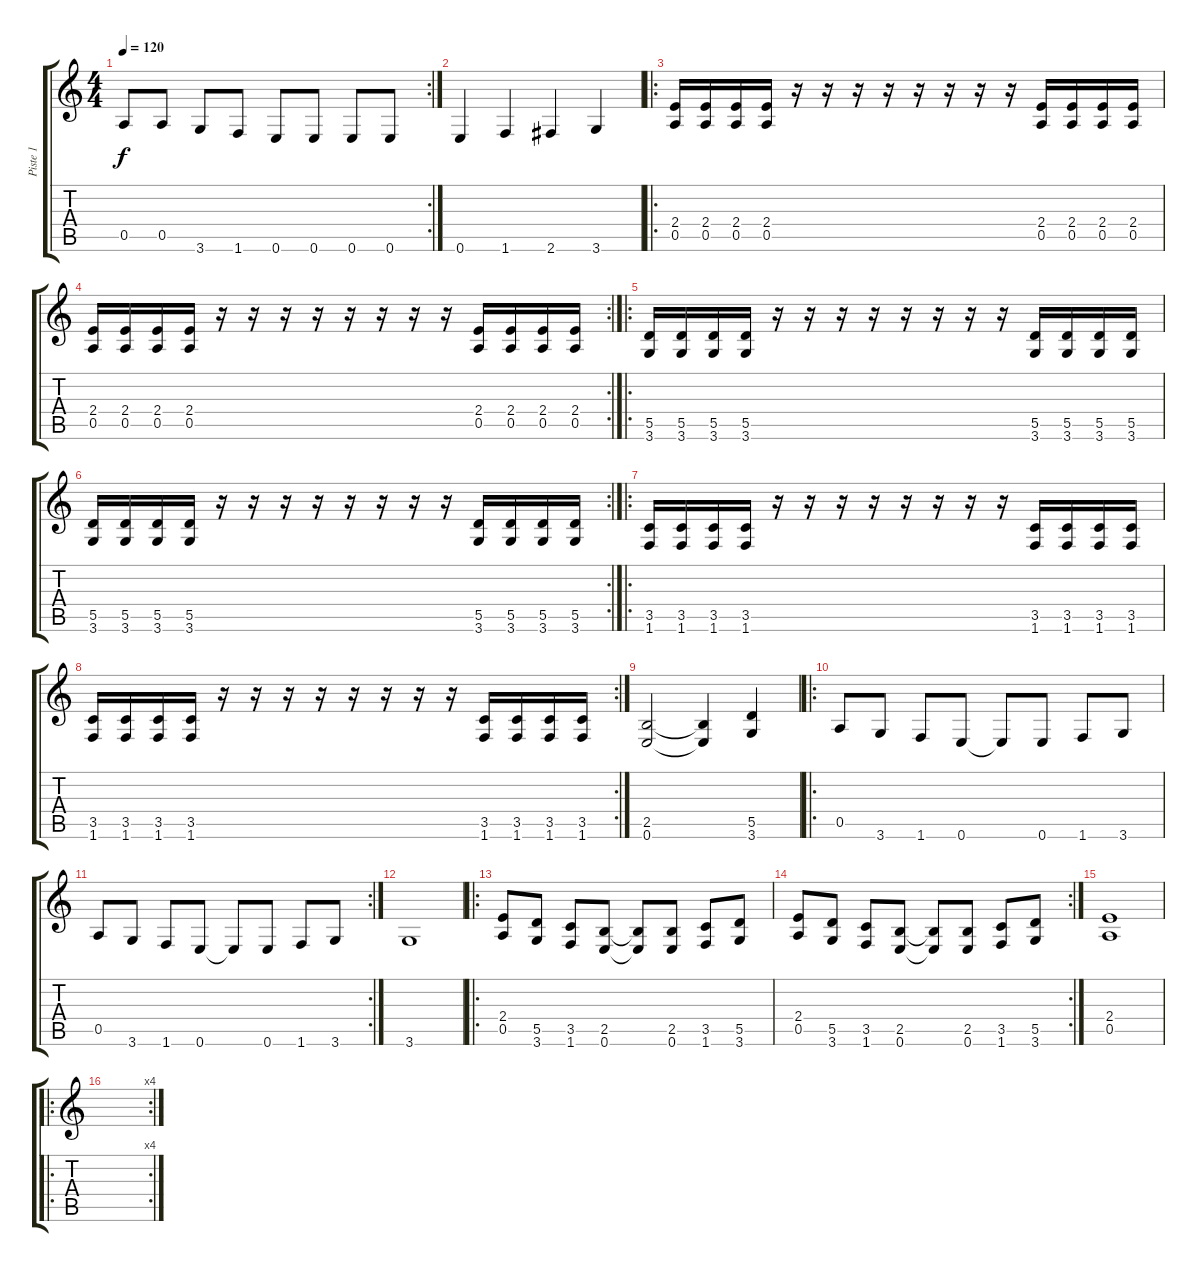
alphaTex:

\track ("Piste 1" "Piste 1") {instrument distortionguitar}
\staff {score tabs}
\tuning (E4 B3 G3 D3 A2 E2) {hide}
\rc 2
\ts (4 4)
\tempo 120
\clef g2
\ks c
0.5.8{dy f} 0.5.8 3.6.8 1.6.8 0.6.8 0.6.8 0.6.8 0.6.8 |
0.6.4 1.6.4 2.6.4 3.6.4 |
\ro
(2.4 0.5).16 (2.4 0.5).16 (2.4 0.5).16 (2.4 0.5).16 r.16 r.16 r.16 r.16 r.16 r.16 r.16 r.16 (2.4 0.5).16 (2.4 0.5).16 (2.4 0.5).16 (2.4 0.5).16 |
\rc 2
(2.4 0.5).16 (2.4 0.5).16 (2.4 0.5).16 (2.4 0.5).16 r.16 r.16 r.16 r.16 r.16 r.16 r.16 r.16 (2.4 0.5).16 (2.4 0.5).16 (2.4 0.5).16 (2.4 0.5).16 |
\ro
(5.5 3.6).16 (5.5 3.6).16 (5.5 3.6).16 (5.5 3.6).16 r.16 r.16 r.16 r.16 r.16 r.16 r.16 r.16 (5.5 3.6).16 (5.5 3.6).16 (5.5 3.6).16 (5.5 3.6).16 |
\rc 2
(5.5 3.6).16 (5.5 3.6).16 (5.5 3.6).16 (5.5 3.6).16 r.16 r.16 r.16 r.16 r.16 r.16 r.16 r.16 (5.5 3.6).16 (5.5 3.6).16 (5.5 3.6).16 (5.5 3.6).16 |
\ro
(3.5 1.6).16 (3.5 1.6).16 (3.5 1.6).16 (3.5 1.6).16 r.16 r.16 r.16 r.16 r.16 r.16 r.16 r.16 (3.5 1.6).16 (3.5 1.6).16 (3.5 1.6).16 (3.5 1.6).16 |
\rc 2
(3.5 1.6).16 (3.5 1.6).16 (3.5 1.6).16 (3.5 1.6).16 r.16 r.16 r.16 r.16 r.16 r.16 r.16 r.16 (3.5 1.6).16 (3.5 1.6).16 (3.5 1.6).16 (3.5 1.6).16 |
(2.5 0.6).2 (2.5{t} 0.6{t}).4 (5.5 3.6).4 |
\ro
0.5.8 3.6.8 1.6.8 0.6.8 0.6{t}.8 0.6.8 1.6.8 3.6.8 |
\rc 2
0.5.8 3.6.8 1.6.8 0.6.8 0.6{t}.8 0.6.8 1.6.8 3.6.8 |
3.6.1 |
\ro
(2.4 0.5).8 (5.5 3.6).8 (3.5 1.6).8 (2.5 0.6).8 (2.5{t} 0.6{t}).8 (2.5 0.6).8 (3.5 1.6).8 (5.5 3.6).8 |
\rc 2
(2.4 0.5).8 (5.5 3.6).8 (3.5 1.6).8 (2.5 0.6).8 (2.5{t} 0.6{t}).8 (2.5 0.6).8 (3.5 1.6).8 (5.5 3.6).8 |
(2.4 0.5).1 |
\ro
\rc 4
